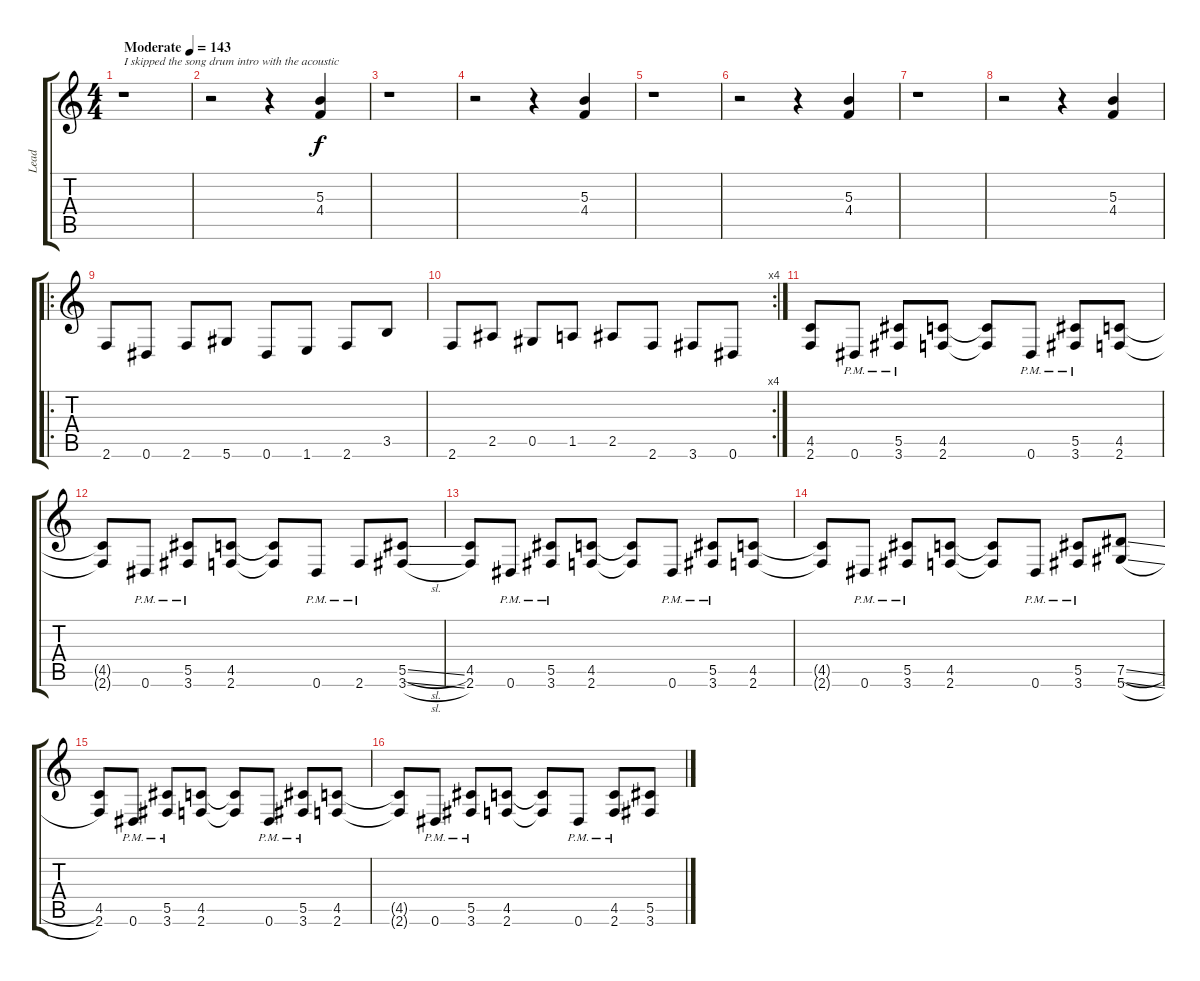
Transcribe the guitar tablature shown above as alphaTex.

\track ("Lead" "Lead") {instrument distortionguitar}
\staff {score tabs}
\tuning (Eb4 Bb3 Gb3 Db3 Ab2 Eb2) {hide}
\ts (4 4)
\tempo (143 "Moderate")
\clef g2
\ks c
r.1{txt "I skipped the song drum intro with the acoustic" dy f instrument distortionguitar} |
r.2 r.4 (5.3 4.4).4{balance 0} |
r.1 |
r.2 r.4 (5.3 4.4).4{balance 16} |
r.1 |
r.2 r.4 (5.3 4.4).4{balance 0} |
r.1 |
r.2 r.4 (5.3 4.4).4{balance 8} |
\ro
2.6.8 0.6.8 2.6.8 5.6.8 0.6.8 1.6.8 2.6.8 3.5.8 |
\rc 4
2.6.8 2.5.8 0.5.8 1.5.8 2.5.8 2.6.8 3.6.8 0.6.8 |
(4.5 2.6).8 0.6{pm}.8 (5.5{pm} 3.6{pm}).8 (4.5 2.6).8 (4.5{t} 2.6{t}).8 0.6{pm}.8 (5.5{pm} 3.6{pm}).8 (4.5 2.6).8 |
(4.5{t} 2.6{t}).8 0.6{pm}.8 (5.5{pm} 3.6{pm}).8 (4.5 2.6).8 (4.5{t} 2.6{t}).8 0.6{pm}.8 2.6{pm}.8 (5.5{sl} 3.6{sl}).8 |
(4.5 2.6).8 0.6{pm}.8 (5.5{pm} 3.6{pm}).8 (4.5 2.6).8 (4.5{t} 2.6{t}).8 0.6{pm}.8 (5.5{pm} 3.6{pm}).8 (4.5 2.6).8 |
(4.5{t} 2.6{t}).8 0.6{pm}.8 (5.5{pm} 3.6{pm}).8 (4.5 2.6).8 (4.5{t} 2.6{t}).8 0.6{pm}.8 (5.5{pm} 3.6{pm}).8 (7.5{sl} 5.6{sl}).8 |
(4.5 2.6).8 0.6{pm}.8 (5.5{pm} 3.6{pm}).8 (4.5 2.6).8 (4.5{t} 2.6{t}).8 0.6{pm}.8 (5.5{pm} 3.6{pm}).8 (4.5 2.6).8 |
(4.5{t} 2.6{t}).8 0.6{pm}.8 (5.5{pm} 3.6{pm}).8 (4.5 2.6).8 (4.5{t} 2.6{t}).8 0.6{pm}.8 (4.5{pm} 2.6{pm}).8 (5.5{sl} 3.6{sl}).8
